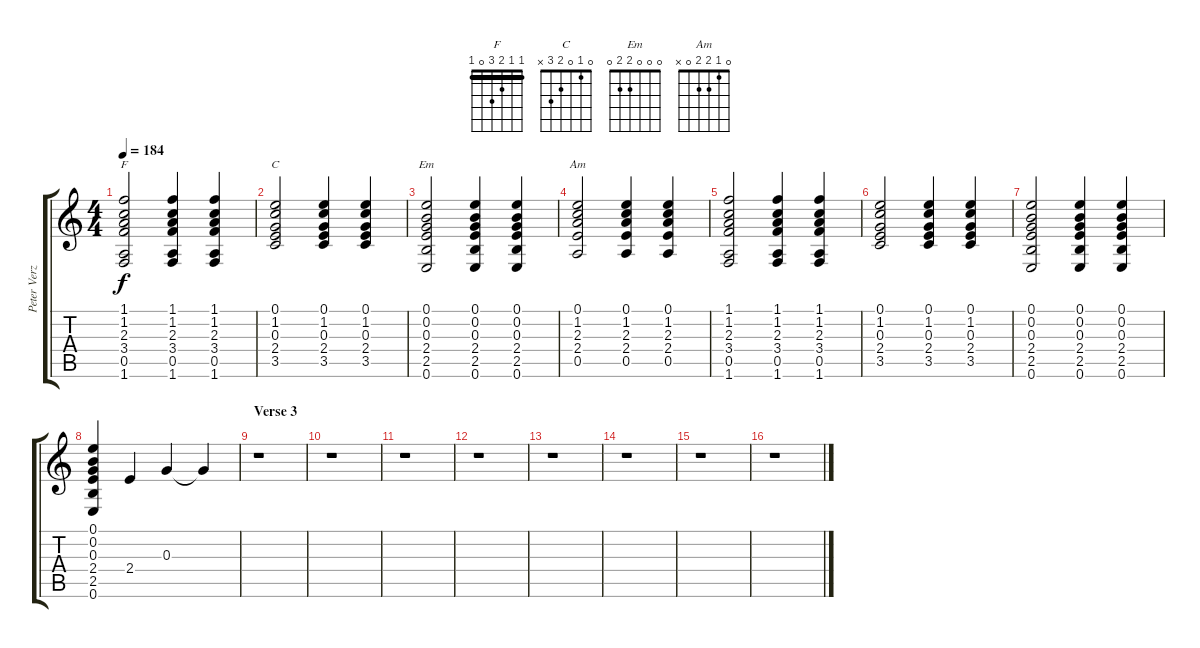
\track ("Peter Verzerrt" "Peter Verz") {instrument overdrivenguitar}
\staff {score tabs}
\tuning (E4 B3 G3 D3 A2 E2) {hide}
\chord ("F" 1 1 2 3 0 1) {barre 1}
\chord ("C" 0 1 0 2 3 x)
\chord ("Em" 0 0 0 2 2 0)
\chord ("Am" 0 1 2 2 0 x)
\ts (4 4)
\tempo 184
\clef g2
\ks c
(1.1 1.2 2.3 3.4 0.5 1.6).2{ch "F" dy f} (1.1 1.2 2.3 3.4 0.5 1.6).4 (1.1 1.2 2.3 3.4 0.5 1.6).4 |
(0.1 1.2 0.3 2.4 3.5).2{ch "C"} (0.1 1.2 0.3 2.4 3.5).4 (0.1 1.2 0.3 2.4 3.5).4 |
(0.1 0.2 0.3 2.4 2.5 0.6).2{ch "Em"} (0.1 0.2 0.3 2.4 2.5 0.6).4 (0.1 0.2 0.3 2.4 2.5 0.6).4 |
(0.1 1.2 2.3 2.4 0.5).2{ch "Am"} (0.1 1.2 2.3 2.4 0.5).4 (0.1 1.2 2.3 2.4 0.5).4 |
(1.1 1.2 2.3 3.4 0.5 1.6).2 (1.1 1.2 2.3 3.4 0.5 1.6).4 (1.1 1.2 2.3 3.4 0.5 1.6).4 |
(0.1 1.2 0.3 2.4 3.5).2 (0.1 1.2 0.3 2.4 3.5).4 (0.1 1.2 0.3 2.4 3.5).4 |
(0.1 0.2 0.3 2.4 2.5 0.6).2 (0.1 0.2 0.3 2.4 2.5 0.6).4 (0.1 0.2 0.3 2.4 2.5 0.6).4 |
(0.1 0.2 0.3 2.4 2.5 0.6).4 2.4.4 0.3.4 0.3{t}.4 |
\section ("" "Verse 3")
r.1 |
r.1 |
r.1 |
r.1 |
r.1 |
r.1 |
r.1 |
r.1
